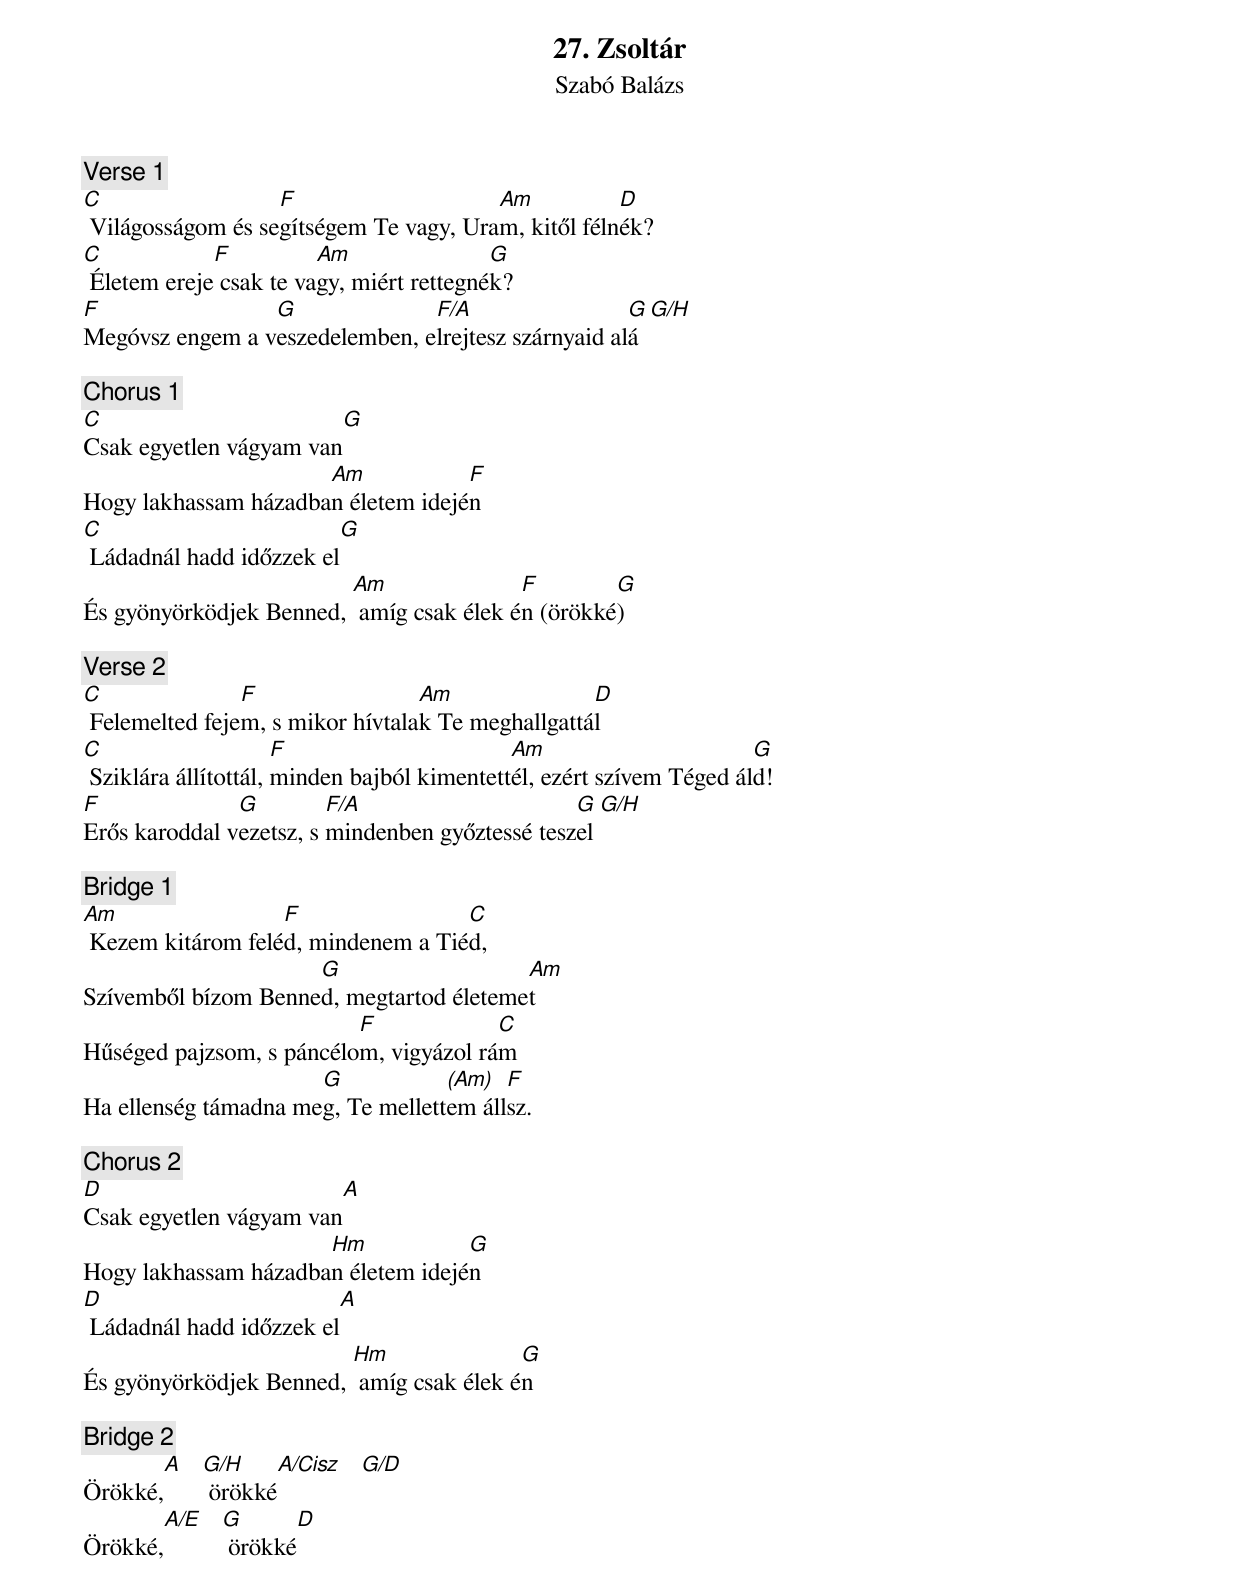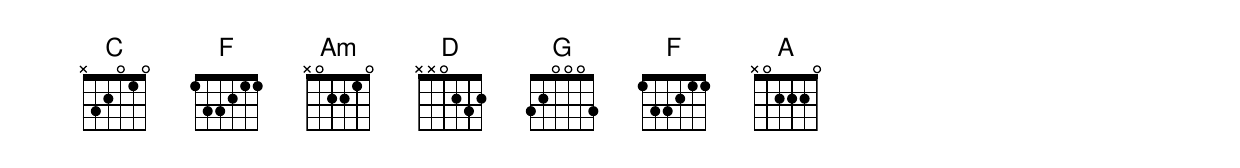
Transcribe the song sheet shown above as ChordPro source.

{title: 27. Zsoltár}
{subtitle: Szabó Balázs }

{c: Verse 1}
[C] Világosságom és se[F]gítségem Te vagy, Ura[Am]m, kitől féln[D]ék?
[C] Életem ereje[F] csak te va[Am]gy, miért rettegné[G]k?
[F]Megóvsz engem a v[G]eszedelemben, e[F/A]lrejtesz szárnyaid al[G]á [G/H]

{c: Chorus 1}
[C]Csak egyetlen vágyam van[G]
Hogy lakhassam házadba[Am]n életem idejé[F]n
[C] Ládadnál hadd időzzek el[G]
És gyönyörködjek Benned, [Am] amíg csak élek é[F]n (örökké[G])

{c: Verse 2}
[C] Felemelted feje[F]m, s mikor hívtala[Am]k Te meghallgattá[D]l
[C] Sziklára állítottál, [Fmaj]minden bajból kimentett[Am]él, ezért szívem Téged ál[G]d!
[F]Erős karoddal v[G]ezetsz, s [F/A]mindenben győztessé tesz[G]el [G/H]

{c: Bridge 1}
[Am] Kezem kitárom felé[F]d, mindenem a Tié[C]d,
Szívemből bízom Benne[G]d, megtartod életeme[Am]t
Hűséged pajzsom, s páncélo[F]m, vigyázol rá[C]m
Ha ellenség támadna me[G]g, Te mellett[(Am)]em áll[F]sz.

{c: Chorus 2}
[D]Csak egyetlen vágyam van[A]
Hogy lakhassam házadba[Hm]n életem idejé[G]n
[D] Ládadnál hadd időzzek el[A]
És gyönyörködjek Benned, [Hm] amíg csak élek é[G]n

{c: Bridge 2}
Örökké,[A]   [G/H] örökké[A/Cisz]   [G/D]
Örökké,[A/E]   [G] örökké[D]
